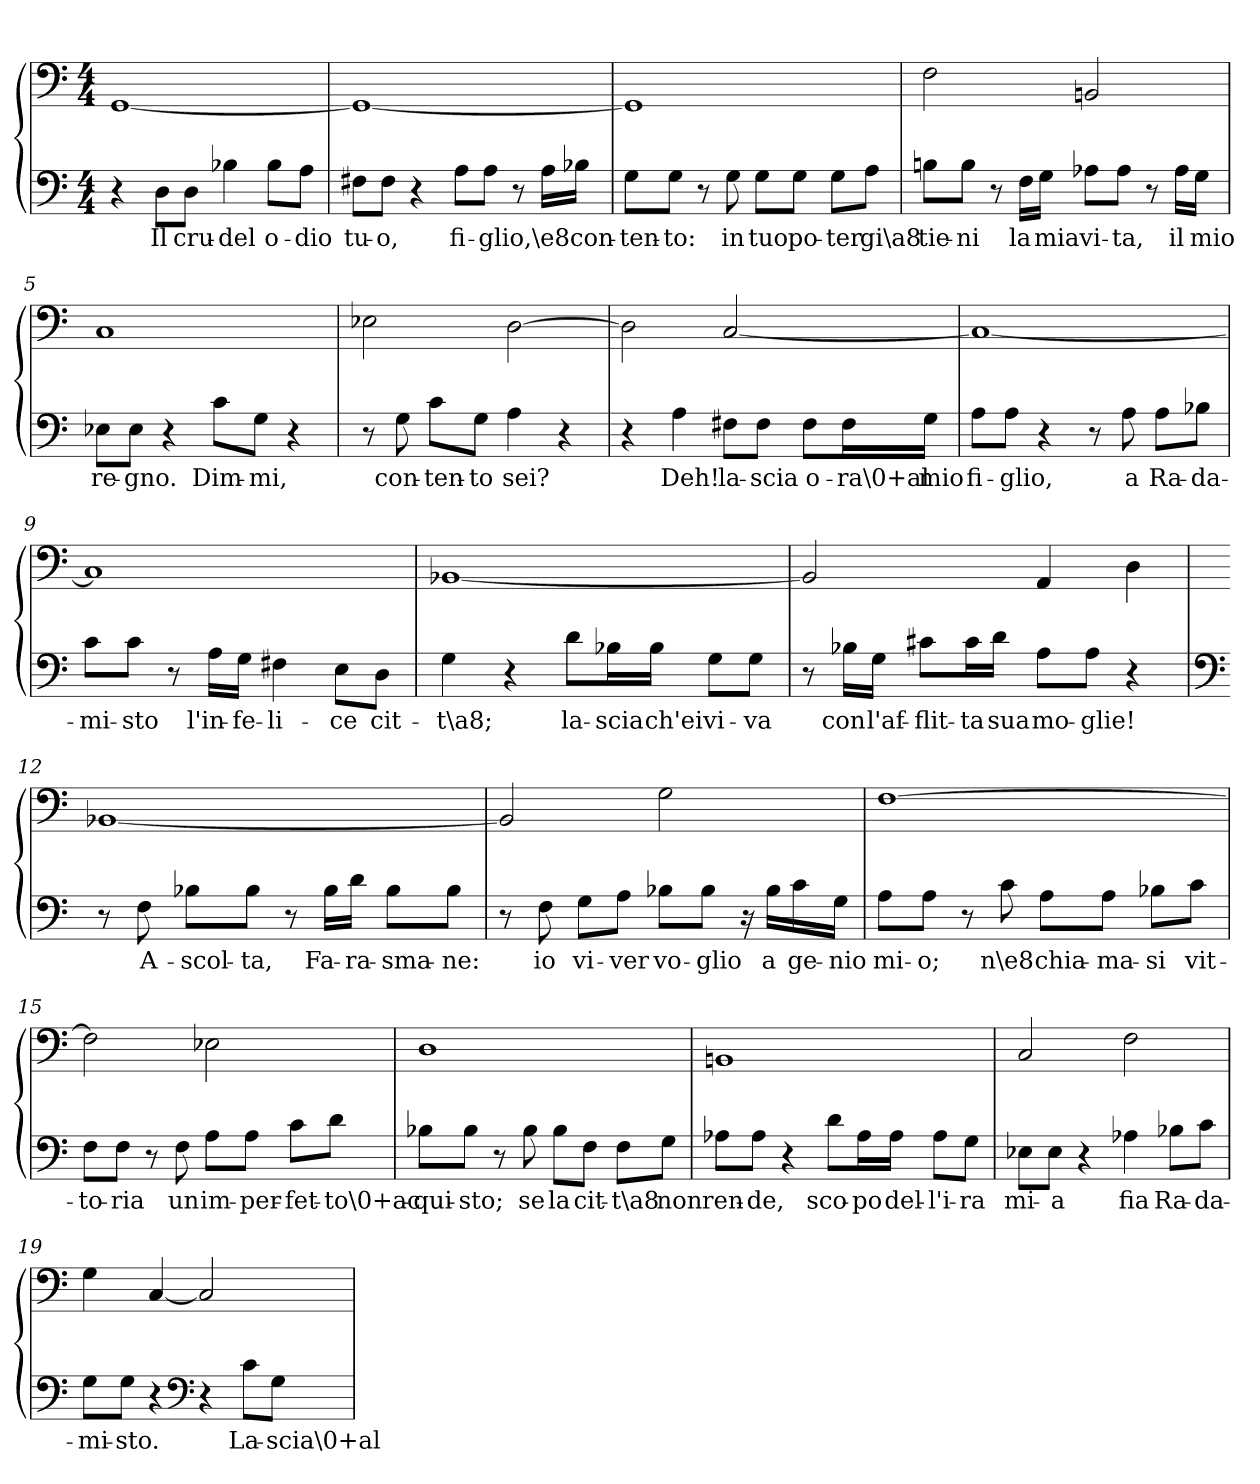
**kern	**text	**kern
*part1	*part1	*part1
*staff2	*staff2	*staff1
*clefF4	*	*clefF4
*k[]	*	*k[]
*C:	*	*C:
*M4/4	*	*M4/4
=1	=1	=1
4r	.	[1GG/
8D\L	Il	.
8D\J	cru-	.
4B-X\	-del	.
8B-\L	o-	.
8A\J	-dio	.
=2	=2	=2
8F#X\L	tu-	1GG/_
8F#\J	-o,	.
4r	.	.
8A\L	fi-	.
8A\J	-glio,	.
8r	.	.
16A\LL	\e8	.
16B-X\JJ	con-	.
=3	=3	=3
8G\L	-ten-	1GG/]
8G\J	-to:	.
8r	.	.
8G\	in	.
8G\L	tuo	.
8G\J	po-	.
8G\L	-ter	.
8A\J	gi\a8	.
=4	=4	=4
8Bn\L	tie-	2F\
8B\J	-ni	.
8r	.	.
16F\LL	la	.
16G\JJ	mia	.
8A-X\L	vi-	2BBn/
8A-\J	-ta,	.
8r	.	.
16A-\LL	il	.
16G\JJ	mio	.
=5	=5	=5
8E-X\L	re-	1C/
8E-\J	-gno.	.
4r	.	.
8c\L	Dim-	.
8G\J	-mi,	.
4r	.	.
=6	=6	=6
8r	.	2E-X\
8G\	con-	.
8c\L	-ten-	.
8G\J	-to	.
4A\	sei?	[2D\
4r	.	.
=7	=7	=7
4r	.	2D\]
4A\	Deh!	.
8F#X\L	la-	[2C/
8F#\J	-scia	.
8F#\L	o-	.
16F#\L	-ra\0+al	.
16G\JJ	mio	.
=8	=8	=8
8A\L	fi-	1C/_
8A\J	-glio,	.
4r	.	.
8r	.	.
8A\	a	.
8A\L	Ra-	.
8B-X\J	-da-	.
=9	=9	=9
8c\L	-mi-	1C/]
8c\J	-sto	.
8r	.	.
16A\LL	l'in-	.
16G\JJ	-fe-	.
4F#X\	-li-	.
8E\L	-ce	.
8D\J	cit-	.
=10	=10	=10
4G\	-t\a8;	[1BB-X/
4r	.	.
8d\L	la-	.
16B-X\L	-scia	.
16B-\JJ	ch'ei	.
8G\L	vi-	.
8G\J	-va	.
=11	=11	=11
8r	.	2BB-/]
16B-X\LL	con	.
16G\JJ	l'af-	.
8c#X\L	-flit-	.
16c#\L	-ta	.
16d\JJ	sua	.
8A\L	mo-	4AA/
8A\J	-glie!	.
4r	.	4D\
=12	=12	=12
*clefF4	*	*
8r	.	[1BB-X/
8F\	A-	.
8B-X\L	-scol-	.
8B-\J	-ta,	.
8r	.	.
16B-\LL	Fa-	.
16d\JJ	-ra-	.
8B-\L	-sma-	.
8B-\J	-ne:	.
=13	=13	=13
8r	.	2BB-/]
8F\	io	.
8G\L	vi-	.
8A\J	-ver	.
8B-X\L	vo-	2G\
8B-\J	-glio	.
16r	.	.
16B-\LL	a	.
16c\	ge-	.
16G\JJ	-nio	.
=14	=14	=14
8A\L	mi-	[1F\
8A\J	-o;	.
8r	.	.
8c\	n\e8	.
8A\L	chia-	.
8A\J	-ma-	.
8B-X\L	-si	.
8c\J	vit-	.
=15	=15	=15
8F\L	-to-	2F\]
8F\J	-ria	.
8r	.	.
8F\	un	.
8A\L	im-	2E-X\
8A\J	-per-	.
8c\L	-fet-	.
8d\J	-to\0+ac-	.
=16	=16	=16
8B-X\L	-qui-	1D\
8B-\J	-sto;	.
8r	.	.
8B-\	se	.
8B-\L	la	.
8F\J	cit-	.
8F\L	-t\a8	.
8G\J	non	.
=17	=17	=17
8A-X\L	ren-	1BBn/
8A-\J	-de,	.
4r	.	.
8d\L	sco-	.
16A-\L	-po	.
16A-\JJ	del-	.
8A-\L	-l'i-	.
8G\J	-ra	.
=18	=18	=18
8E-X\L	mi-	2C/
8E-\J	-a	.
4r	.	.
4A-X\	fia	2F\
8B-X\L	Ra-	.
8c\J	-da-	.
=19	=19	=19
8G\L	-mi-	4G\
8G\J	-sto.	.
4r	.	[4C/
*clefF4	*	*
4r	.	2C/]
8c\L	La-	.
8G\J	-scia\0+al-	.
=	=	=
*-	*-	*-
